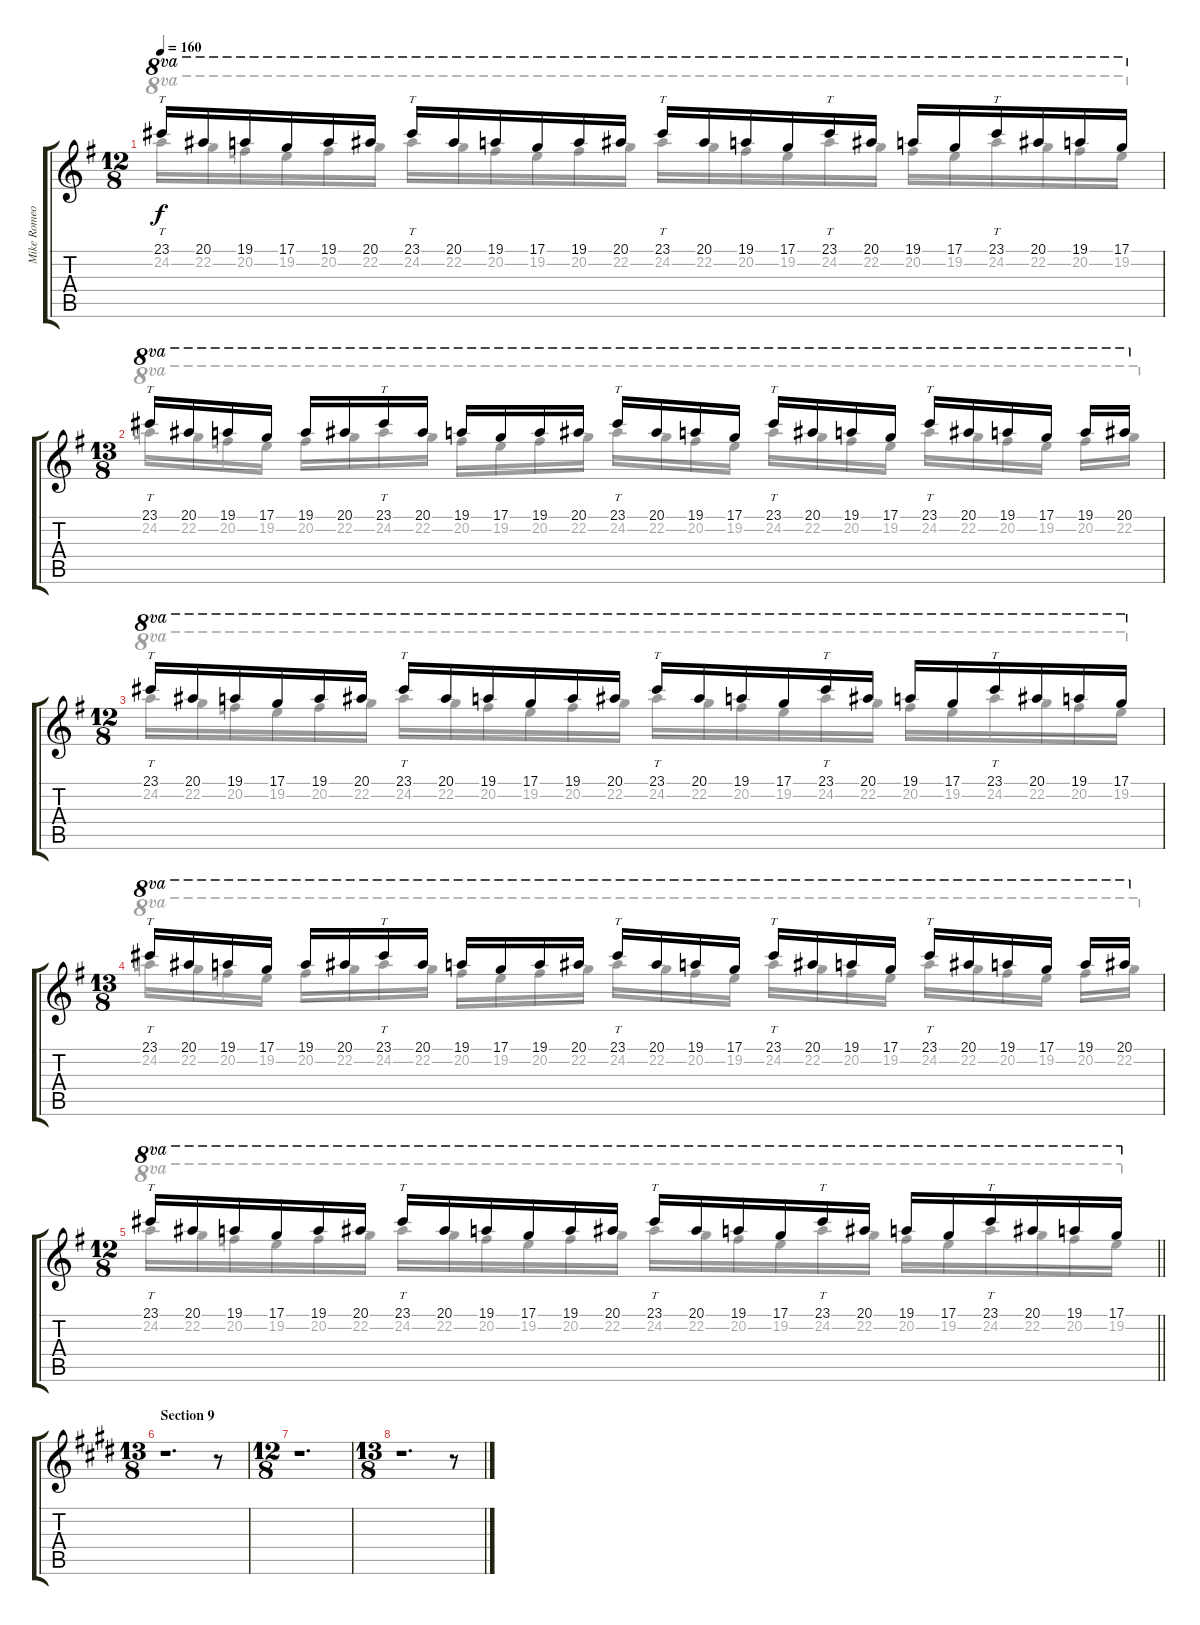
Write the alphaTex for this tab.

\track ("Mike Romeo (add. guitar)" "Mike Romeo") {instrument overdrivenguitar}
\staff {score tabs}
\tuning (D4 A3 F3 C3 G2 D2) {hide}
\voice
\ts (12 8)
\tempo 160
\clef g2
\ks eminor
23.1.16{tt ot 8va dy f} 20.1.16{ot 8va} 19.1.16{ot 8va} 17.1.16{ot 8va} 19.1.16{ot 8va} 20.1.16{ot 8va} 23.1.16{tt ot 8va} 20.1.16{ot 8va} 19.1.16{ot 8va} 17.1.16{ot 8va} 19.1.16{ot 8va} 20.1.16{ot 8va} 23.1.16{tt ot 8va} 20.1.16{ot 8va} 19.1.16{ot 8va} 17.1.16{ot 8va} 23.1.16{tt ot 8va} 20.1.16{ot 8va} 19.1.16{ot 8va} 17.1.16{ot 8va} 23.1.16{tt ot 8va} 20.1.16{ot 8va} 19.1.16{ot 8va} 17.1.16{ot 8va} |
\ts (13 8)
23.1.16{tt ot 8va volume 6} 20.1.16{ot 8va} 19.1.16{ot 8va} 17.1.16{ot 8va} 19.1.16{ot 8va} 20.1.16{ot 8va} 23.1.16{tt ot 8va} 20.1.16{ot 8va} 19.1.16{ot 8va} 17.1.16{ot 8va} 19.1.16{ot 8va} 20.1.16{ot 8va} 23.1.16{tt ot 8va} 20.1.16{ot 8va} 19.1.16{ot 8va} 17.1.16{ot 8va} 23.1.16{tt ot 8va} 20.1.16{ot 8va} 19.1.16{ot 8va} 17.1.16{ot 8va} 23.1.16{tt ot 8va} 20.1.16{ot 8va} 19.1.16{ot 8va} 17.1.16{ot 8va} 19.1.16{ot 8va} 20.1.16{ot 8va} |
\ts (12 8)
23.1.16{tt ot 8va} 20.1.16{ot 8va} 19.1.16{ot 8va} 17.1.16{ot 8va} 19.1.16{ot 8va} 20.1.16{ot 8va} 23.1.16{tt ot 8va} 20.1.16{ot 8va} 19.1.16{ot 8va} 17.1.16{ot 8va} 19.1.16{ot 8va} 20.1.16{ot 8va} 23.1.16{tt ot 8va} 20.1.16{ot 8va} 19.1.16{ot 8va} 17.1.16{ot 8va} 23.1.16{tt ot 8va} 20.1.16{ot 8va} 19.1.16{ot 8va} 17.1.16{ot 8va} 23.1.16{tt ot 8va} 20.1.16{ot 8va} 19.1.16{ot 8va} 17.1.16{ot 8va} |
\ts (13 8)
23.1.16{tt ot 8va} 20.1.16{ot 8va} 19.1.16{ot 8va} 17.1.16{ot 8va} 19.1.16{ot 8va} 20.1.16{ot 8va} 23.1.16{tt ot 8va} 20.1.16{ot 8va} 19.1.16{ot 8va} 17.1.16{ot 8va} 19.1.16{ot 8va} 20.1.16{ot 8va} 23.1.16{tt ot 8va} 20.1.16{ot 8va} 19.1.16{ot 8va} 17.1.16{ot 8va} 23.1.16{tt ot 8va} 20.1.16{ot 8va} 19.1.16{ot 8va} 17.1.16{ot 8va} 23.1.16{tt ot 8va} 20.1.16{ot 8va} 19.1.16{ot 8va} 17.1.16{ot 8va} 19.1.16{ot 8va} 20.1.16{ot 8va} |
\ts (12 8)
\barLineRight lightlight
23.1.16{tt ot 8va} 20.1.16{ot 8va} 19.1.16{ot 8va} 17.1.16{ot 8va} 19.1.16{ot 8va} 20.1.16{ot 8va} 23.1.16{tt ot 8va} 20.1.16{ot 8va} 19.1.16{ot 8va} 17.1.16{ot 8va} 19.1.16{ot 8va} 20.1.16{ot 8va} 23.1.16{tt ot 8va} 20.1.16{ot 8va} 19.1.16{ot 8va} 17.1.16{ot 8va} 23.1.16{tt ot 8va} 20.1.16{ot 8va} 19.1.16{ot 8va} 17.1.16{ot 8va} 23.1.16{tt ot 8va} 20.1.16{ot 8va} 19.1.16{ot 8va} 17.1.16{ot 8va} |
\ts (13 8)
\section ("" "Section 9")
\ks c#minor
r.1{d} r.8 |
\ts (12 8)
r.1{d} |
\ts (13 8)
r.1{d} r.8
\voice
\clef g2
\ottava regular
\simile none
\ks eminor
24.2.16{ot 8va dy f} 22.2.16{ot 8va} 20.2.16{ot 8va} 19.2.16{ot 8va} 20.2.16{ot 8va} 22.2.16{ot 8va} 24.2.16{ot 8va} 22.2.16{ot 8va} 20.2.16{ot 8va} 19.2.16{ot 8va} 20.2.16{ot 8va} 22.2.16{ot 8va} 24.2.16{ot 8va} 22.2.16{ot 8va} 20.2.16{ot 8va} 19.2.16{ot 8va} 24.2.16{ot 8va} 22.2.16{ot 8va} 20.2.16{ot 8va} 19.2.16{ot 8va} 24.2.16{ot 8va} 22.2.16{ot 8va} 20.2.16{ot 8va} 19.2.16{ot 8va} |
24.2.16{ot 8va} 22.2.16{ot 8va} 20.2.16{ot 8va} 19.2.16{ot 8va} 20.2.16{ot 8va} 22.2.16{ot 8va} 24.2.16{ot 8va} 22.2.16{ot 8va} 20.2.16{ot 8va} 19.2.16{ot 8va} 20.2.16{ot 8va} 22.2.16{ot 8va} 24.2.16{ot 8va} 22.2.16{ot 8va} 20.2.16{ot 8va} 19.2.16{ot 8va} 24.2.16{ot 8va} 22.2.16{ot 8va} 20.2.16{ot 8va} 19.2.16{ot 8va} 24.2.16{ot 8va} 22.2.16{ot 8va} 20.2.16{ot 8va} 19.2.16{ot 8va} 20.2.16{ot 8va} 22.2.16{ot 8va} |
24.2.16{ot 8va} 22.2.16{ot 8va} 20.2.16{ot 8va} 19.2.16{ot 8va} 20.2.16{ot 8va} 22.2.16{ot 8va} 24.2.16{ot 8va} 22.2.16{ot 8va} 20.2.16{ot 8va} 19.2.16{ot 8va} 20.2.16{ot 8va} 22.2.16{ot 8va} 24.2.16{ot 8va} 22.2.16{ot 8va} 20.2.16{ot 8va} 19.2.16{ot 8va} 24.2.16{ot 8va} 22.2.16{ot 8va} 20.2.16{ot 8va} 19.2.16{ot 8va} 24.2.16{ot 8va} 22.2.16{ot 8va} 20.2.16{ot 8va} 19.2.16{ot 8va} |
24.2.16{ot 8va} 22.2.16{ot 8va} 20.2.16{ot 8va} 19.2.16{ot 8va} 20.2.16{ot 8va} 22.2.16{ot 8va} 24.2.16{ot 8va} 22.2.16{ot 8va} 20.2.16{ot 8va} 19.2.16{ot 8va} 20.2.16{ot 8va} 22.2.16{ot 8va} 24.2.16{ot 8va} 22.2.16{ot 8va} 20.2.16{ot 8va} 19.2.16{ot 8va} 24.2.16{ot 8va} 22.2.16{ot 8va} 20.2.16{ot 8va} 19.2.16{ot 8va} 24.2.16{ot 8va} 22.2.16{ot 8va} 20.2.16{ot 8va} 19.2.16{ot 8va} 20.2.16{ot 8va} 22.2.16{ot 8va} |
\barLineRight lightlight
24.2.16{ot 8va} 22.2.16{ot 8va} 20.2.16{ot 8va} 19.2.16{ot 8va} 20.2.16{ot 8va} 22.2.16{ot 8va} 24.2.16{ot 8va} 22.2.16{ot 8va} 20.2.16{ot 8va} 19.2.16{ot 8va} 20.2.16{ot 8va} 22.2.16{ot 8va} 24.2.16{ot 8va} 22.2.16{ot 8va} 20.2.16{ot 8va} 19.2.16{ot 8va} 24.2.16{ot 8va} 22.2.16{ot 8va} 20.2.16{ot 8va} 19.2.16{ot 8va} 24.2.16{ot 8va} 22.2.16{ot 8va} 20.2.16{ot 8va} 19.2.16{ot 8va} |
\ks c#minor
|
|
